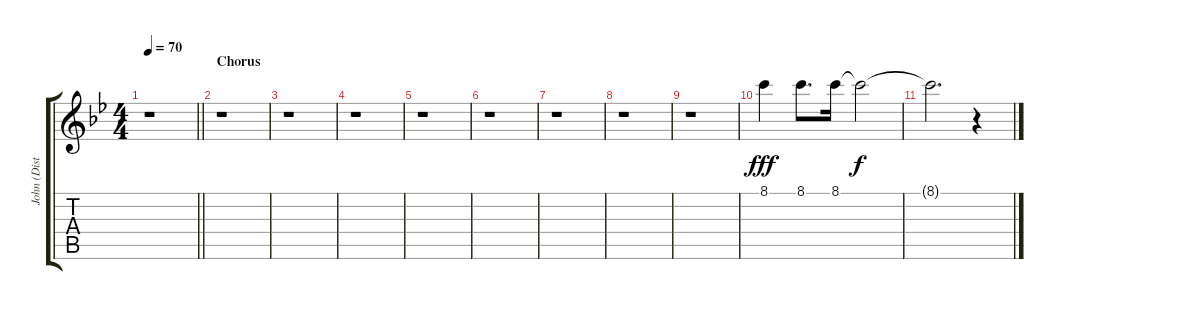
\track ("John (Distortion 4)" "John (Dist") {instrument distortionguitar}
\staff {score tabs}
\tuning (E4 B3 G3 D3 A2 E2) {hide}
\ts (4 4)
\tempo 70
\clef g2
\barLineRight lightlight
\ks bb
r.1{dy f} |
\section ("" "Chorus")
r.1 |
r.1 |
r.1 |
r.1 |
r.1 |
r.1 |
r.1 |
r.1 |
8.1.4{dy fff} 8.1.8{d} 8.1.16 8.1{t}.2{dy f} |
8.1{t}.2{d} r.4
